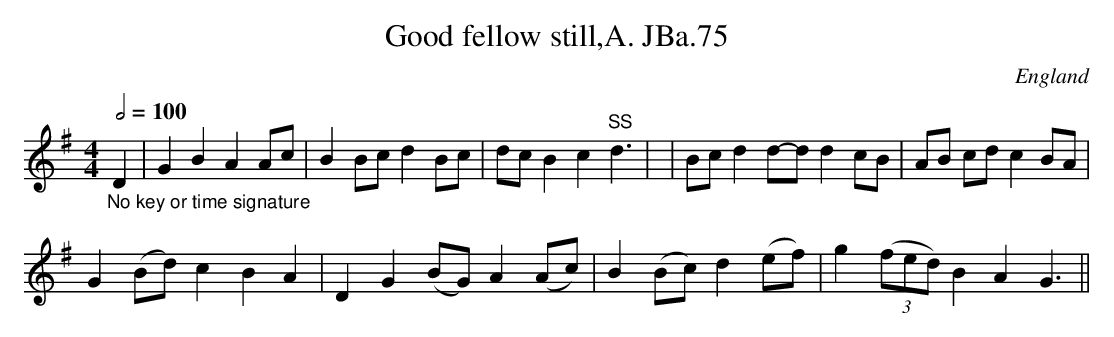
X:1
T:Good fellow still,A. JBa.75
L:1/8
M:4/4
O:England
Q:1/2=100
K:G major
"_No key or time signature"
D2 | G2B2A2 Ac | B2 Bc d2 Bc | dc B2c2"SS"d3 |\
|Bc d2 d-d d2 cB | AB cd c2 BA |!
G2 (Bd) c2B2A2 |\
D2G2 (BG) A2 (Ac) | B2 (Bc) d2 (ef) | g2 (3(fed) B2A2G3 ||!
